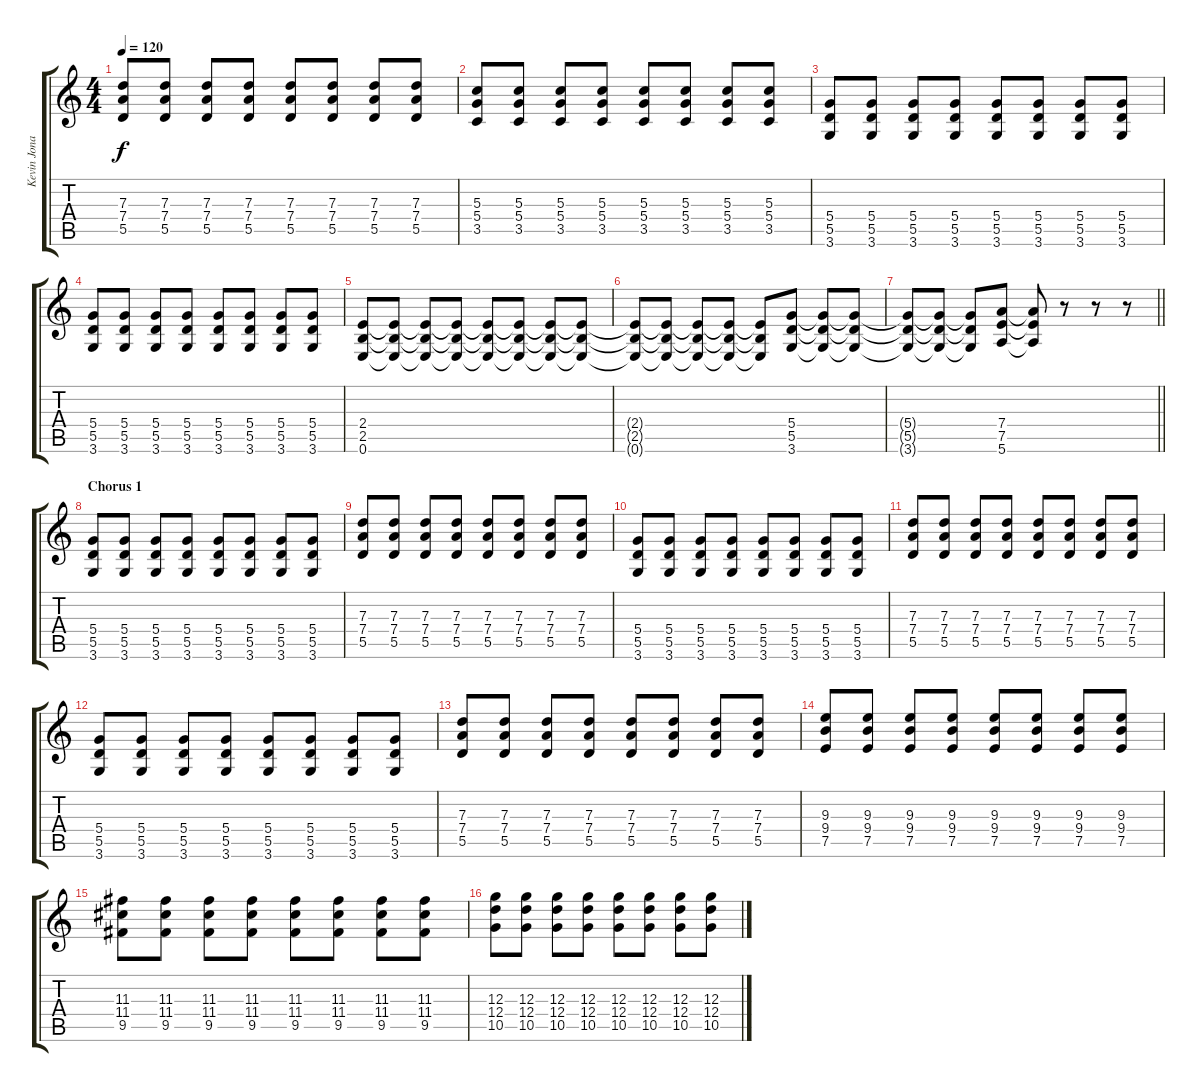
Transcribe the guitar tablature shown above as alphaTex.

\track ("Kevin Jonas" "Kevin Jona") {instrument distortionguitar}
\staff {score tabs}
\tuning (E4 B3 G3 D3 A2 E2) {hide}
\ts (4 4)
\tempo 120
\clef g2
\ks c
(7.3 7.4 5.5).8{dy f} (7.3 7.4 5.5).8 (7.3 7.4 5.5).8 (7.3 7.4 5.5).8 (7.3 7.4 5.5).8 (7.3 7.4 5.5).8 (7.3 7.4 5.5).8 (7.3 7.4 5.5).8 |
(5.3 5.4 3.5).8 (5.3 5.4 3.5).8 (5.3 5.4 3.5).8 (5.3 5.4 3.5).8 (5.3 5.4 3.5).8 (5.3 5.4 3.5).8 (5.3 5.4 3.5).8 (5.3 5.4 3.5).8 |
(5.4 5.5 3.6).8 (5.4 5.5 3.6).8 (5.4 5.5 3.6).8 (5.4 5.5 3.6).8 (5.4 5.5 3.6).8 (5.4 5.5 3.6).8 (5.4 5.5 3.6).8 (5.4 5.5 3.6).8 |
(5.4 5.5 3.6).8 (5.4 5.5 3.6).8 (5.4 5.5 3.6).8 (5.4 5.5 3.6).8 (5.4 5.5 3.6).8 (5.4 5.5 3.6).8 (5.4 5.5 3.6).8 (5.4 5.5 3.6).8 |
(2.4 2.5 0.6).8 (2.4{t} 2.5{t} 0.6{t}).8 (2.4{t} 2.5{t} 0.6{t}).8 (2.4{t} 2.5{t} 0.6{t}).8 (2.4{t} 2.5{t} 0.6{t}).8 (2.4{t} 2.5{t} 0.6{t}).8 (2.4{t} 2.5{t} 0.6{t}).8 (2.4{t} 2.5{t} 0.6{t}).8 |
(2.4{t} 2.5{t} 0.6{t}).8 (2.4{t} 2.5{t} 0.6{t}).8 (2.4{t} 2.5{t} 0.6{t}).8 (2.4{t} 2.5{t} 0.6{t}).8 (2.4{t} 2.5{t} 0.6{t}).8 (5.4 5.5 3.6).8 (5.4{t} 5.5{t} 3.6{t}).8 (5.4{t} 5.5{t} 3.6{t}).8 |
\barLineRight lightlight
(5.4{t} 5.5{t} 3.6{t}).8 (5.4{t} 5.5{t} 3.6{t}).8 (5.4{t} 5.5{t} 3.6{t}).8 (7.4 7.5 5.6).8 (7.4{t} 7.5{t} 5.6{t}).8 r.8 r.8 r.8 |
\section ("" "Chorus 1")
(5.4 5.5 3.6).8 (5.4 5.5 3.6).8 (5.4 5.5 3.6).8 (5.4 5.5 3.6).8 (5.4 5.5 3.6).8 (5.4 5.5 3.6).8 (5.4 5.5 3.6).8 (5.4 5.5 3.6).8 |
(7.3 7.4 5.5).8 (7.3 7.4 5.5).8 (7.3 7.4 5.5).8 (7.3 7.4 5.5).8 (7.3 7.4 5.5).8 (7.3 7.4 5.5).8 (7.3 7.4 5.5).8 (7.3 7.4 5.5).8 |
(5.4 5.5 3.6).8 (5.4 5.5 3.6).8 (5.4 5.5 3.6).8 (5.4 5.5 3.6).8 (5.4 5.5 3.6).8 (5.4 5.5 3.6).8 (5.4 5.5 3.6).8 (5.4 5.5 3.6).8 |
(7.3 7.4 5.5).8 (7.3 7.4 5.5).8 (7.3 7.4 5.5).8 (7.3 7.4 5.5).8 (7.3 7.4 5.5).8 (7.3 7.4 5.5).8 (7.3 7.4 5.5).8 (7.3 7.4 5.5).8 |
(5.4 5.5 3.6).8 (5.4 5.5 3.6).8 (5.4 5.5 3.6).8 (5.4 5.5 3.6).8 (5.4 5.5 3.6).8 (5.4 5.5 3.6).8 (5.4 5.5 3.6).8 (5.4 5.5 3.6).8 |
(7.3 7.4 5.5).8 (7.3 7.4 5.5).8 (7.3 7.4 5.5).8 (7.3 7.4 5.5).8 (7.3 7.4 5.5).8 (7.3 7.4 5.5).8 (7.3 7.4 5.5).8 (7.3 7.4 5.5).8 |
(9.3 9.4 7.5).8 (9.3 9.4 7.5).8 (9.3 9.4 7.5).8 (9.3 9.4 7.5).8 (9.3 9.4 7.5).8 (9.3 9.4 7.5).8 (9.3 9.4 7.5).8 (9.3 9.4 7.5).8 |
(11.3 11.4 9.5).8 (11.3 11.4 9.5).8 (11.3 11.4 9.5).8 (11.3 11.4 9.5).8 (11.3 11.4 9.5).8 (11.3 11.4 9.5).8 (11.3 11.4 9.5).8 (11.3 11.4 9.5).8 |
(12.3 12.4 10.5).8 (12.3 12.4 10.5).8 (12.3 12.4 10.5).8 (12.3 12.4 10.5).8 (12.3 12.4 10.5).8 (12.3 12.4 10.5).8 (12.3 12.4 10.5).8 (12.3 12.4 10.5).8
